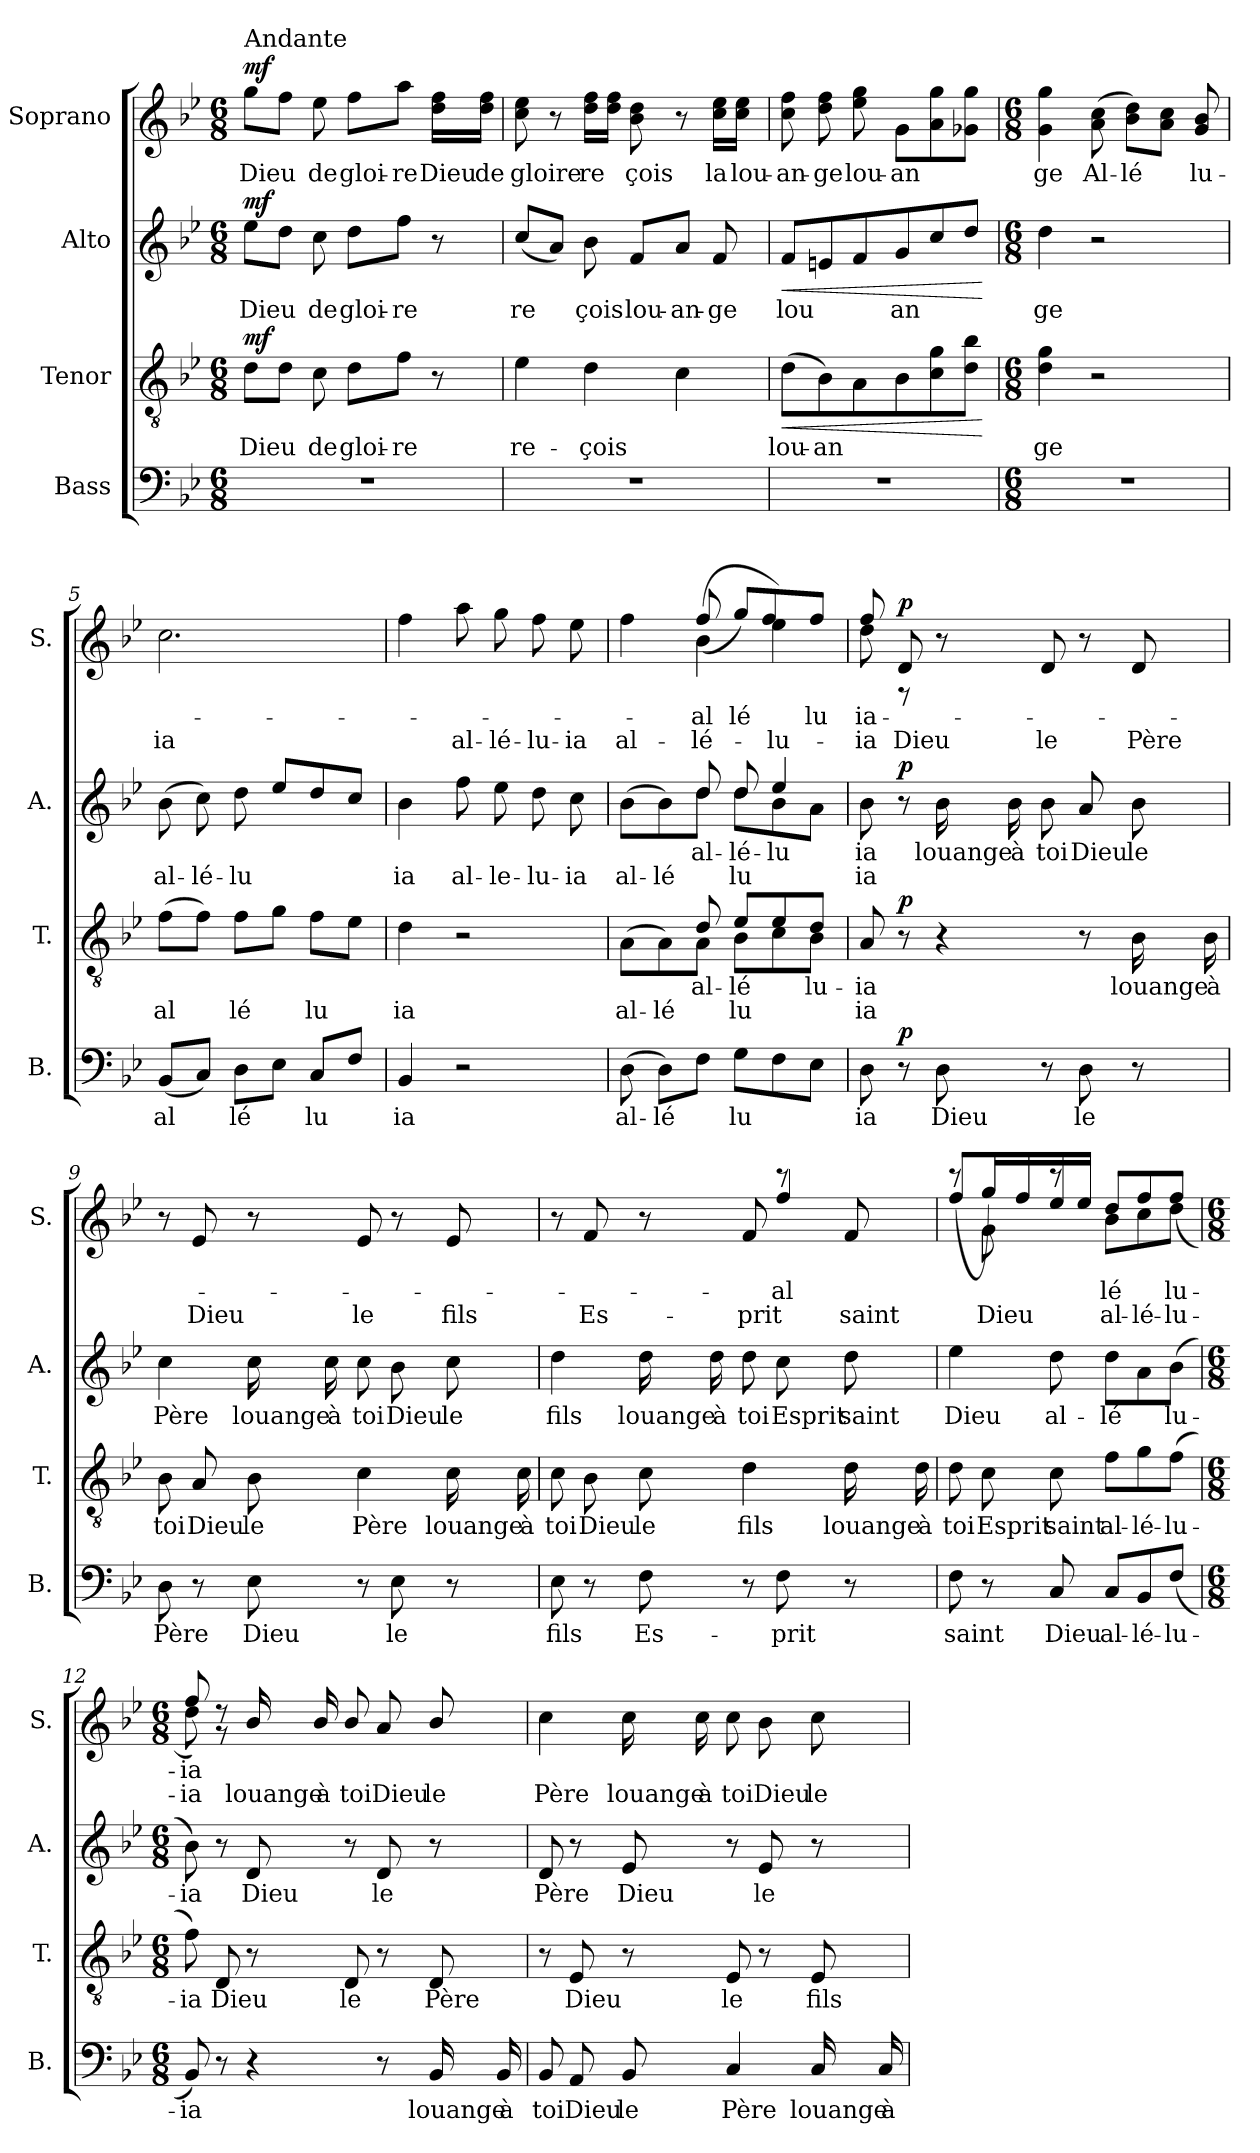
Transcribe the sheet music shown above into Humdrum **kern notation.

**kern	**text	**dynam	**kern	**text	**text	**dynam	**kern	**text	**text	**dynam	**kern	**text	**text	**dynam
*part4	*part4	*part4	*part3	*part3	*part3	*part3	*part2	*part2	*part2	*part2	*part1	*part1	*part1	*part1
*staff4	*staff4	*staff4	*staff3	*staff3	*staff3	*staff3	*staff2	*staff2	*staff2	*staff2	*staff1	*staff1	*staff1	*staff1
*I"Bass	*	*	*I"Tenor	*	*	*	*I"Alto	*	*	*	*I"Soprano	*	*	*
*I'B.	*	*	*I'T.	*	*	*	*I'A.	*	*	*	*I'S.	*	*	*
*clefF4	*	*	*clefGv2	*	*	*	*clefG2	*	*	*	*clefG2	*	*	*
*k[b-e-]	*	*	*k[b-e-]	*	*	*	*k[b-e-]	*	*	*	*k[b-e-]	*	*	*
*B-:	*	*	*B-:	*	*	*	*B-:	*	*	*	*B-:	*	*	*
*M6/8	*	*	*M6/8	*	*	*	*M6/8	*	*	*	*M6/8	*	*	*
*MM70	*	*	*MM70	*	*	*	*MM70	*	*	*	*MM70	*	*	*
=1	=1	=1	=1	=1	=1	=1	=1	=1	=1	=1	=1	=1	=1	=1
!	!	!	!	!	!	!	!	!	!	!	!LO:TX:a:t=Andante	!	!	!
!	!	!	!	!	!	!LO:DY:b	!	!	!	!LO:DY:b	!	!	!	!LO:DY:b
2.r	.	.	8d\L	Dieu	.	mf	8ee-\L	Dieu	.	mf	8gg\L	Dieu	.	mf
.	.	.	8d\J	-	.	.	8dd\J	-	.	.	8ff\J	-	.	.
.	.	.	8c\	de	.	.	8cc\	de	.	.	8ee-\	de	.	.
.	.	.	8d\L	gloi-	.	.	8dd\L	gloi-	.	.	8ff\L	gloi-	.	.
.	.	.	8f\J	-re	.	.	8ff\J	-re	.	.	8aa\J	-re	.	.
.	.	.	8r	.	.	.	8r	.	.	.	16dd\ 16ff\LL	Dieu	.	.
.	.	.	.	.	.	.	.	.	.	.	16dd\ 16ff\JJ	de	.	.
=2	=2	=2	=2	=2	=2	=2	=2	=2	=2	=2	=2	=2	=2	=2
2.r	.	.	4e-\	re-	.	.	(8cc/L	re	.	.	8cc\ 8ee-\	gloire	.	.
.	.	.	.	.	.	.	8a/J)	-	.	.	8r	.	.	.
.	.	.	4d\	-çois	.	.	8b-\	çois	.	.	16dd\ 16ff\LL	re	.	.
.	.	.	.	.	.	.	.	.	.	.	16dd\ 16ff\JJ	-	.	.
.	.	.	.	.	.	.	8f/L	lou-	.	.	8b-\ 8dd\	çois	.	.
.	.	.	4c\	.	.	.	8a/J	-an-	.	.	8r	.	.	.
.	.	.	.	.	.	.	8f/	-ge	.	.	16cc\ 16ee-\LL	la	.	.
.	.	.	.	.	.	.	.	.	.	.	16cc\ 16ee-\JJ	lou-	.	.
=3	=3	=3	=3	=3	=3	=3	=3	=3	=3	=3	=3	=3	=3	=3
!	!	!	!	!	!	!LO:HP:b	!	!	!	!LO:HP:b	!	!	!	!
2.r	.	.	(8d\L	lou-	.	<	8f/L	lou	.	<	8cc\ 8ff\	-an-	.	.
.	.	.	8B-\)	-an	.	.	8en/	-	.	.	8dd\ 8ff\	-ge	.	.
.	.	.	8A\	.	.	.	8f/	-	.	.	8ee-\ 8gg\	lou-	.	.
.	.	.	8B-\	.	.	.	8g/	an	.	.	8g\L	-an	.	.
.	.	.	8c\ 8g\	.	.	.	8cc/	-	.	.	8a\ 8gg\	-	.	.
.	.	.	8d\ 8b-\J	.	.	.	8dd/J	-	.	.	8g-X\ 8gg\J	-	.	.
.	.	.	.	.	.	[	.	.	.	[	.	.	.	.
!!LO:PB:g=z
=4	=4	=4	=4	=4	=4	=4	=4	=4	=4	=4	=4	=4	=4	=4
*M6/8	*	*	*M6/8	*	*	*	*M6/8	*	*	*	*M6/8	*	*	*
2.r	.	.	4d\ 4g\	ge	.	.	4dd\	ge	.	.	4g\ 4gg\	ge	.	.
.	.	.	2r	.	.	.	2r	.	.	.	(8a\ 8cc\	Al-	.	.
.	.	.	.	.	.	.	.	.	.	.	8b-\ 8dd\L)	-lé	.	.
.	.	.	.	.	.	.	.	.	.	.	8a\ 8cc\J	-	.	.
.	.	.	.	.	.	.	.	.	.	.	8g/ 8b-/	lu-	.	.
=5	=5	=5	=5	=5	=5	=5	=5	=5	=5	=5	=5	=5	=5	=5
(8BB-/L	al	.	(8f\L	.	al	.	(8b-\	.	al-	.	2.cc\	.	ia	.
8C/J)	-	.	8f\J)	.	-	.	8cc\)	.	-lé-	.	.	.	.	.
8D\L	lé	.	8f\L	.	lé	.	8dd\	.	-lu	.	.	.	.	.
8E-\J	-	.	8g\J	.	-	.	8ee-/L	.	.	.	.	.	.	.
8C/L	lu	.	8f\L	.	lu	.	8dd/	.	.	.	.	.	.	.
8F/J	-	.	8e-\J	.	-	.	8cc/J	.	.	.	.	.	.	.
=6	=6	=6	=6	=6	=6	=6	=6	=6	=6	=6	=6	=6	=6	=6
4BB-/	ia	.	4d\	.	ia	.	4b-\	.	ia	.	4ff\	.	.	.
2r	.	.	2r	.	.	.	8ff\	.	al-	.	8aa\	.	al-	.
.	.	.	.	.	.	.	8ee-\	.	-le-	.	8gg\	.	-lé-	.
.	.	.	.	.	.	.	8dd\	.	-lu-	.	8ff\	.	-lu-	.
.	.	.	.	.	.	.	8cc\	.	-ia	.	8ee-\	.	-ia	.
=7	=7	=7	=7	=7	=7	=7	=7	=7	=7	=7	=7	=7	=7	=7
*	*	*	*^	*	*	*	*^	*	*	*	*^	*	*	*
(8D\	al-	.	(8A\L	4ryy	.	al-	.	(8b-\L	4ryy	.	al-	.	4ff\	4ryy	.	al-	.
8D\L)	-lé	.	8A\)	.	.	-lé	.	8b-\)	.	.	-lé	.	.	.	.	.	.
8F\J	-	.	8A\J	8d/	al-	-	.	8dd\J	8dd/	al-	-	.	(4b-\	(8ff/	al-	-lé-	.
8G\L	lu	.	8B-\L	8e-/L	-lé	lu	.	8dd/	8dd\L	-lé-	lu	.	.	8gg/L)	-lé	.	.
8F\	.	.	8c\	8e-/	-	.	.	4ee-/	8b-\	-lu	.	.	4ee-\)	8ff/	-	-lu-	.
8E-\J	.	.	8B-\J	8d/J	lu-	.	.	.	8a\J	-	.	.	.	8ff/J	lu-	.	.
*	*	*	*v	*v	*	*	*	*	*	*	*	*	*	*	*	*	*
*	*	*	*	*	*	*	*v	*v	*	*	*	*	*	*	*	*
!!LO:PB:g=z	!!
=8	=8	=8	=8	=8	=8	=8	=8	=8	=8	=8	=8	=8	=8	=8	=8
8D\	ia	.	8A/	-ia	ia	.	8b-\	ia	ia	.	8dd\	8ff/	ia	-ia	.
!	!	!LO:DY:a	!	!	!	!LO:DY:a	!	!	!	!LO:DY:a	!	!	!	!	!LO:DY:a
8r	.	p	8r	.	.	p	8r	.	.	p	8d/	8r	.	Dieu	p
8D\	Dieu	.	4r	.	.	.	16b-\	louange	.	.	8r	2ryy	.	.	.
.	.	.	.	.	.	.	16b-\	à	.	.	.	.	.	.	.
8r	.	.	.	.	.	.	8b-\	toi	.	.	8d/	.	.	le	.
8D\	le	.	8r	.	.	.	8a/	Dieu	.	.	8r	.	.	.	.
8r	.	.	16B-\	louange	.	.	8b-\	le	.	.	8d/	.	.	Père	.
.	.	.	16B-\	à	.	.	.	.	.	.	.	.	.	.	.
*	*	*	*	*	*	*	*	*	*	*	*v	*v	*	*	*
=9	=9	=9	=9	=9	=9	=9	=9	=9	=9	=9	=9	=9	=9	=9
8D\	Père	.	8B-\	toi	.	.	4cc\	Père	.	.	8r	.	.	.
8r	.	.	8A/	Dieu	.	.	.	.	.	.	8e-/	.	Dieu	.
8E-\	Dieu	.	8B-\	le	.	.	16cc\	louange	.	.	8r	.	.	.
.	.	.	.	.	.	.	16cc\	à	.	.	.	.	.	.
8r	.	.	4c\	Père	.	.	8cc\	toi	.	.	8e-/	.	le	.
8E-\	le	.	.	.	.	.	8b-\	Dieu	.	.	8r	.	.	.
8r	.	.	16c\	louange	.	.	8cc\	le	.	.	8e-/	.	fils	.
.	.	.	16c\	à	.	.	.	.	.	.	.	.	.	.
!!LO:PB:g=z
=10	=10	=10	=10	=10	=10	=10	=10	=10	=10	=10	=10	=10	=10	=10
*	*	*	*	*	*	*	*	*	*	*	*^	*	*	*
8E-\	fils	.	8c\	toi	.	.	4dd\	fils	.	.	8r	2ryy	.	.	.
8r	.	.	8B-\	Dieu	.	.	.	.	.	.	8f/	.	.	Es-	.
8F\	Es-	.	8c\	le	.	.	16dd\	louange	.	.	8r	.	.	.	.
.	.	.	.	.	.	.	16dd\	à	.	.	.	.	.	.	.
8r	.	.	4d\	fils	.	.	8dd\	toi	.	.	8f/	.	.	-prit	.
8F\	-prit	.	.	.	.	.	8cc\	Esprit	.	.	8r	4ff/	-al	.	.
8r	.	.	16d\	louange	.	.	8dd\	saint	.	.	8f/	.	.	saint	.
.	.	.	16d\	à	.	.	.	.	.	.	.	.	.	.	.
=11	=11	=11	=11	=11	=11	=11	=11	=11	=11	=11	=11	=11	=11	=11	=11
8F\	saint	.	8d\	toi	.	.	4ee-\	Dieu	.	.	8r	(8ff/L	.	.	.
8r	.	.	8c\	Esprit	.	.	.	.	.	.	8g\	16gg/L)	.	Dieu	.
.	.	.	.	.	.	.	.	.	.	.	.	16ff/	.	.	.
8C/	Dieu	.	8c\	saint	.	.	8dd\	al-	.	.	8r	16ee-/	.	.	.
.	.	.	.	.	.	.	.	.	.	.	.	16ee-/JJ	.	.	.
8C/L	al-	.	8f\L	al-	.	.	8dd\L	-lé	.	.	8b-\L	8dd/L	lé	al-	.
8BB-/	-lé-	.	8g\	-lé-	.	.	8a\	-	.	.	8cc\	8ff/	-	-lé-	.
(8F/J	-lu-	.	(8f\J	-lu-	.	.	(8b-\J	lu-	.	.	8dd\J	(8ff/J	lu-	-lu-	.
!!LO:PB:g=z	!!
=12	=12	=12	=12	=12	=12	=12	=12	=12	=12	=12	=12	=12	=12	=12	=12
*M6/8	*	*	*M6/8	*	*	*	*M6/8	*	*	*	*M6/8	*	*	*	*
8BB-/)	-ia	.	8f\)	-ia	.	.	8b-\)	-ia	.	.	8dd\	8ff/)	-ia	-ia	.
8r	.	.	8D/	Dieu	.	.	8r	.	.	.	8r	8r	.	.	.
4r	.	.	8r	.	.	.	8d/	Dieu	.	.	16b-/	2ryy	.	louange	.
.	.	.	.	.	.	.	.	.	.	.	16b-/	.	.	à	.
.	.	.	8D/	le	.	.	8r	.	.	.	8b-/	.	.	toi	.
8r	.	.	8r	.	.	.	8d/	le	.	.	8a/	.	.	Dieu	.
16BB-/	louange	.	8D/	Père	.	.	8r	.	.	.	8b-/	.	.	le	.
16BB-/	à	.	.	.	.	.	.	.	.	.	.	.	.	.	.
*	*	*	*	*	*	*	*	*	*	*	*v	*v	*	*	*
=13	=13	=13	=13	=13	=13	=13	=13	=13	=13	=13	=13	=13	=13	=13
8BB-/	toi	.	8r	.	.	.	8d/	Père	.	.	4cc\	.	Père	.
8AA/	Dieu	.	8E-/	Dieu	.	.	8r	.	.	.	.	.	.	.
8BB-/	le	.	8r	.	.	.	8e-/	Dieu	.	.	16cc\	.	louange	.
.	.	.	.	.	.	.	.	.	.	.	16cc\	.	à	.
4C/	Père	.	8E-/	le	.	.	8r	.	.	.	8cc\	.	toi	.
.	.	.	8r	.	.	.	8e-/	le	.	.	8b-\	.	Dieu	.
16C/	louange	.	8E-/	fils	.	.	8r	.	.	.	8cc\	.	le	.
16C/	à	.	.	.	.	.	.	.	.	.	.	.	.	.
=	=	=	=	=	=	=	=	=	=	=	=	=	=	=
*-	*-	*-	*-	*-	*-	*-	*-	*-	*-	*-	*-	*-	*-	*-
